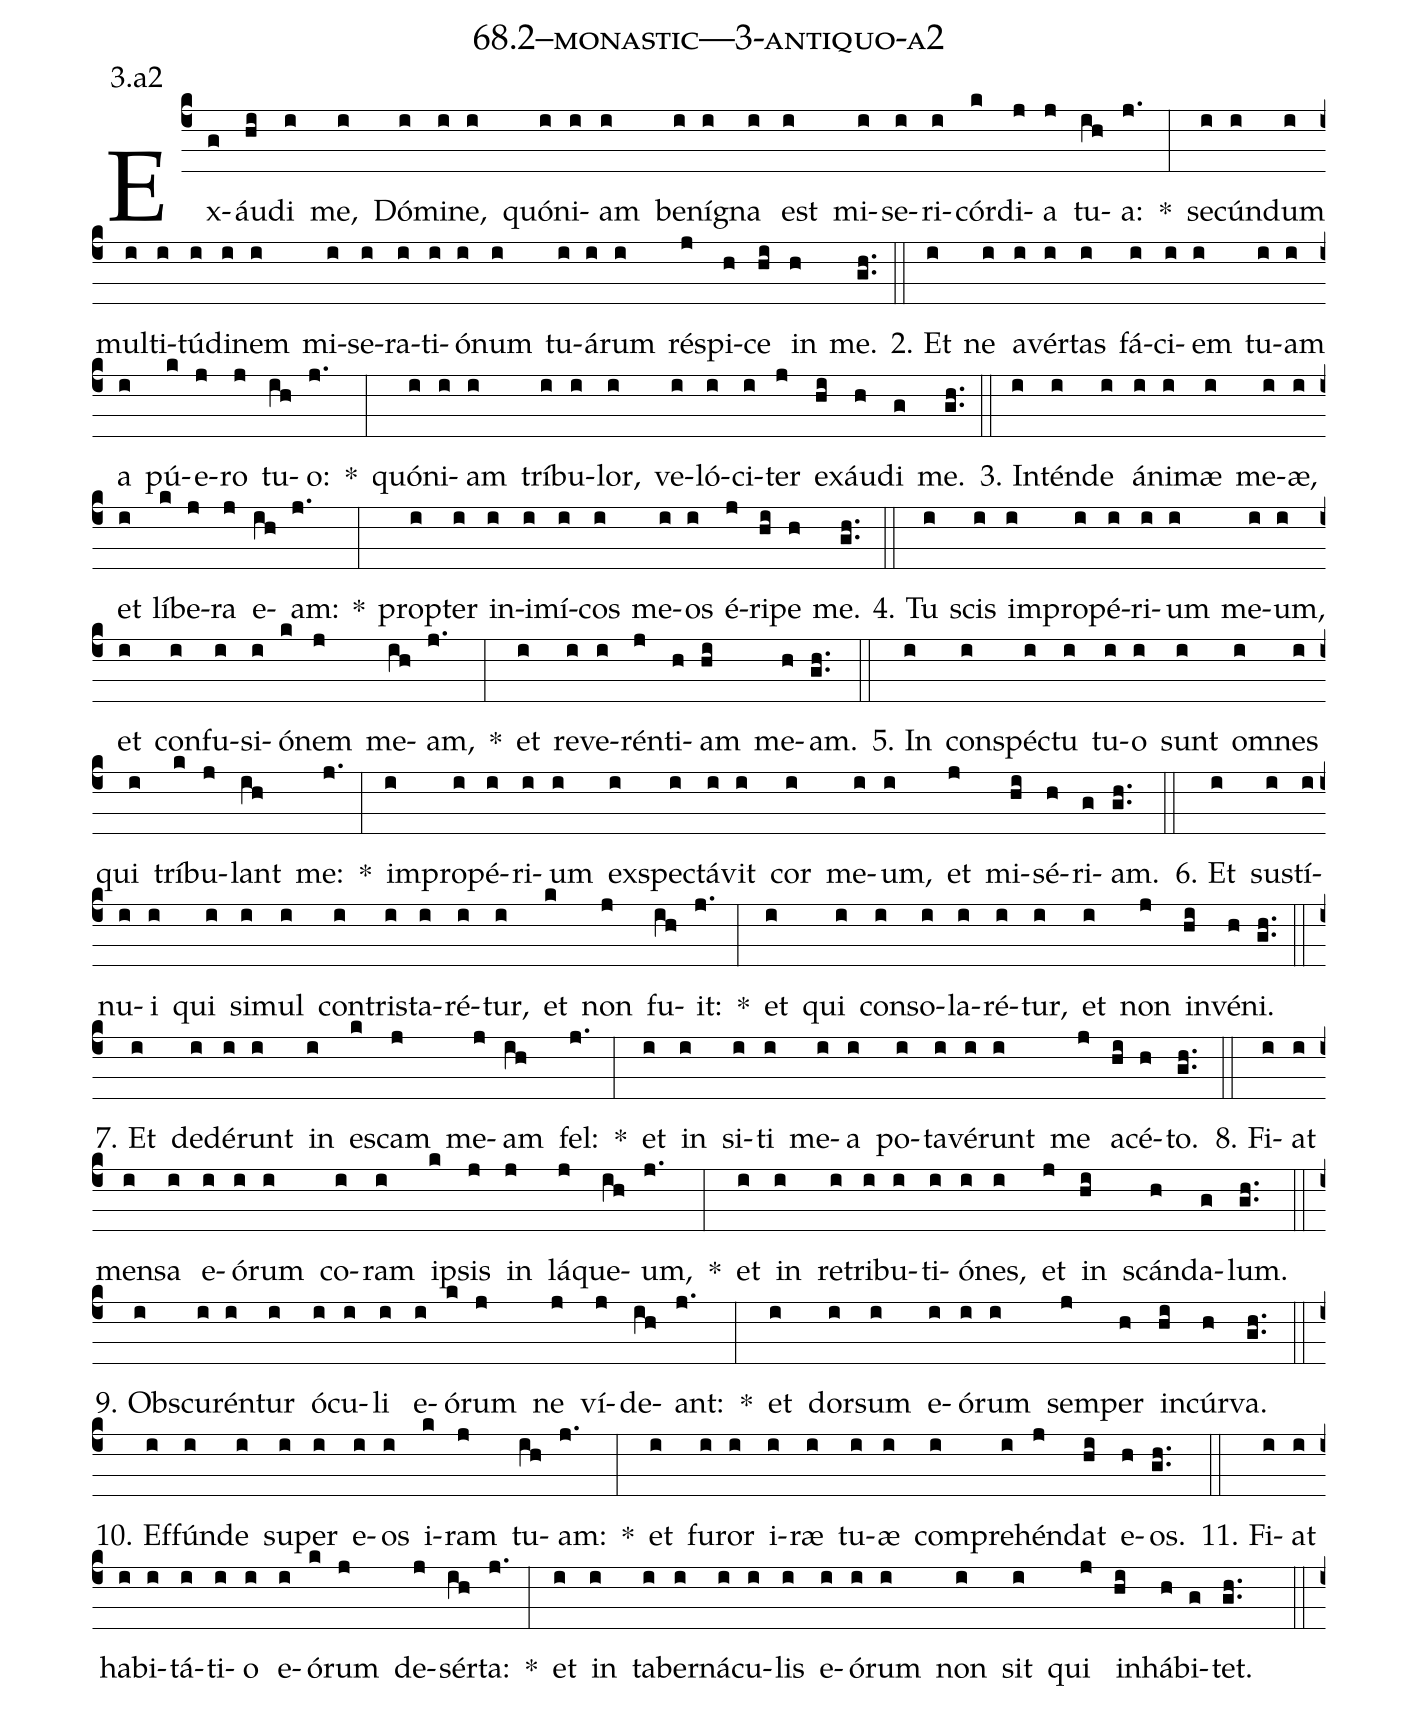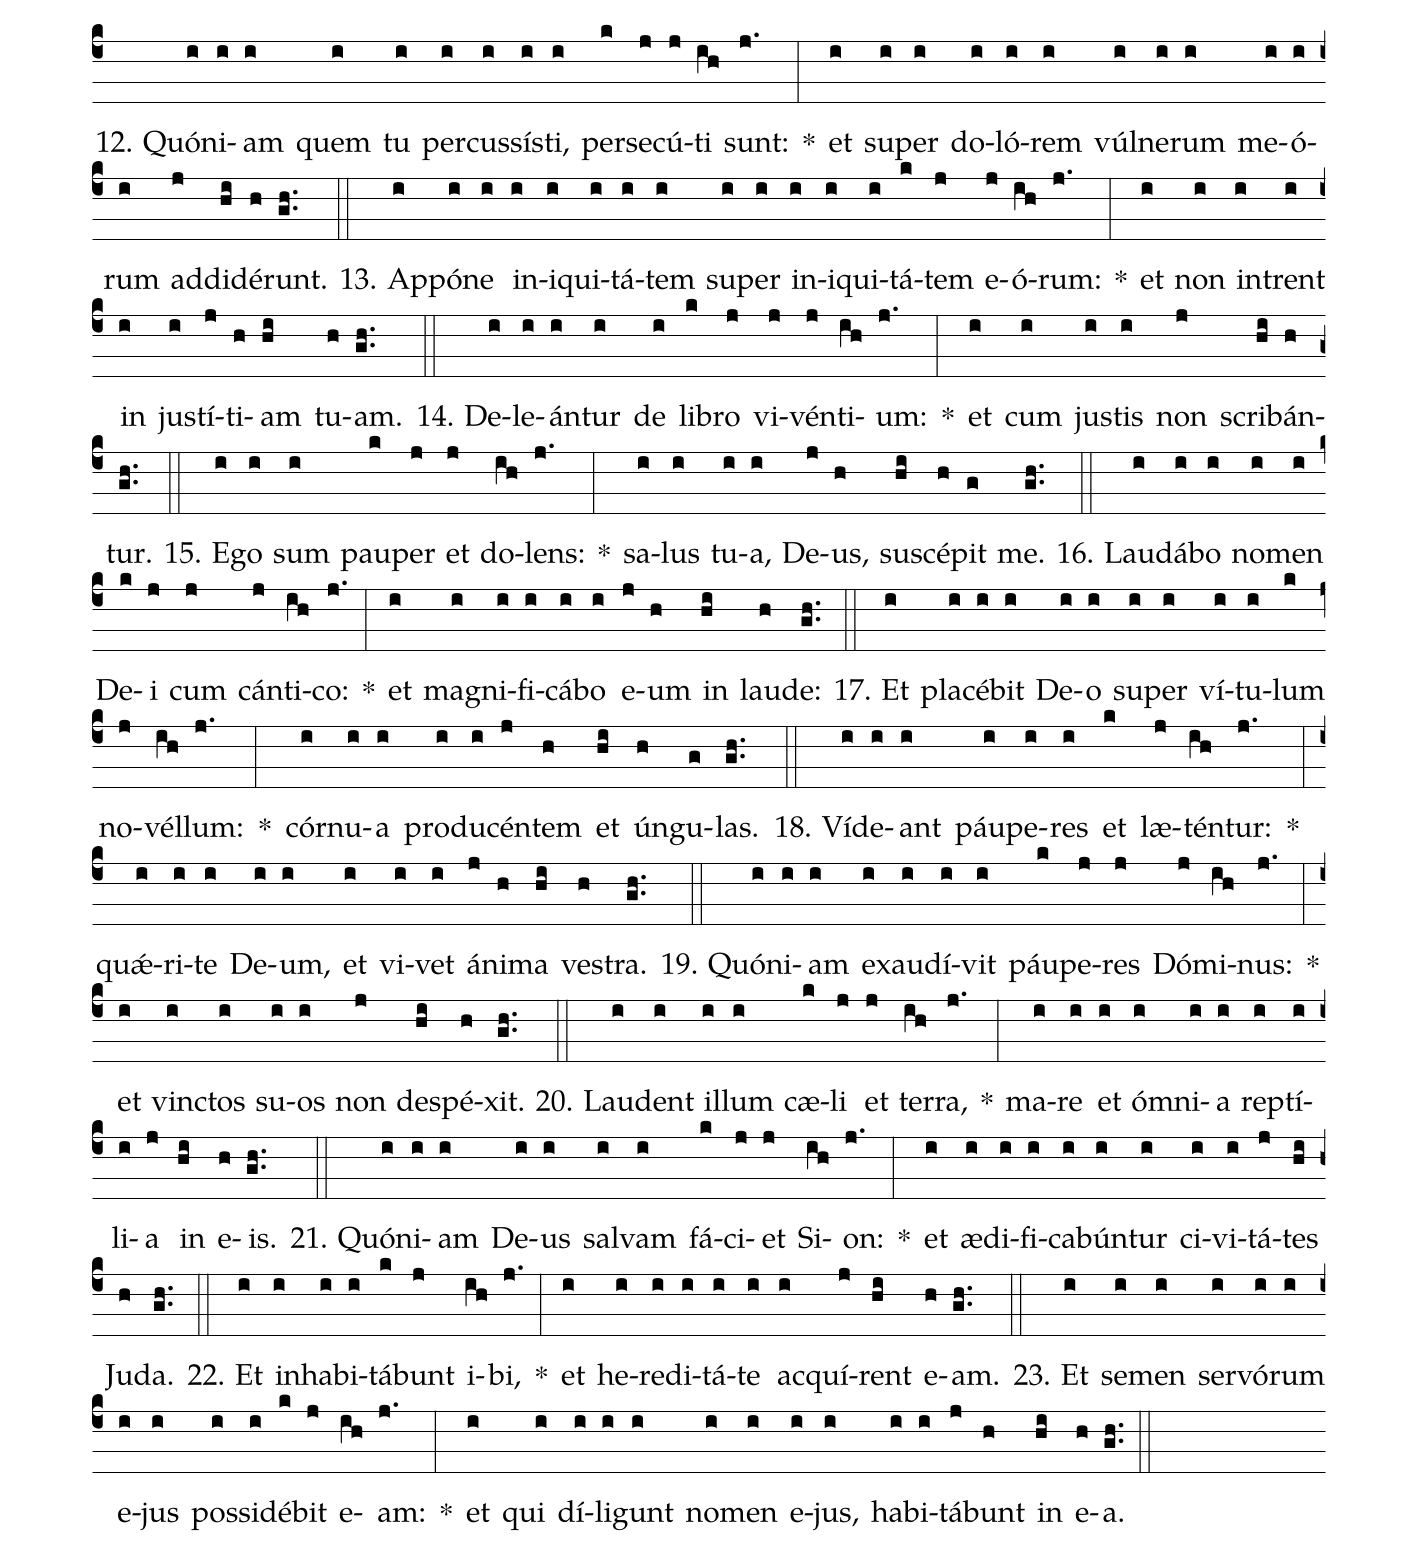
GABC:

name: 68.2--monastic---3-antiquo-a2;
annotation: 3.a2;
%%
(c4)Ex(g)áu(hi)di(i) me,(i) Dó(i)mi(i)ne,(i) quón(i)i(i)am(i) be(i)ní(i)gna(i) est(i) mi(i)se(i)ri(i)cór(k)di(j)a(j) tu(ih)a:(j.) *(:) se(i)cún(i)dum(i) mul(i)ti(i)tú(i)di(i)nem(i) mi(i)se(i)ra(i)ti(i)ó(i)num(i) tu(i)á(i)rum(i) ré(j)spi(h)ce(hi) in(h) me.(gh..) (::)
2. Et(i) ne(i) a(i)vér(i)tas(i) fá(i)ci(i)em(i) tu(i)am(i) a(i) pú(k)e(j)ro(j) tu(ih)o:(j.) *(:) quón(i)i(i)am(i) trí(i)bu(i)lor,(i) ve(i)ló(i)ci(i)ter(j) ex(hi)áu(h)di(g) me.(gh..) (::)
3. In(i)tén(i)de(i) á(i)ni(i)mæ(i) me(i)æ,(i) et(i) lí(k)be(j)ra(j) e(ih)am:(j.) *(:) prop(i)ter(i) in(i)i(i)mí(i)cos(i) me(i)os(i) é(j)ri(hi)pe(h) me.(gh..) (::)
4. Tu(i) scis(i) im(i)pro(i)pé(i)ri(i)um(i) me(i)um,(i) et(i) con(i)fu(i)si(i)ó(k)nem(j) me(ih)am,(j.) *(:) et(i) re(i)ve(i)rén(j)ti(h)am(hi) me(h)am.(gh..) (::)
5. In(i) con(i)spéc(i)tu(i) tu(i)o(i) sunt(i) om(i)nes(i) qui(i) trí(k)bu(j)lant(ih) me:(j.) *(:) im(i)pro(i)pé(i)ri(i)um(i) ex(i)spec(i)tá(i)vit(i) cor(i) me(i)um,(i) et(j) mi(hi)sé(h)ri(g)am.(gh..) (::)
6. Et(i) sus(i)tí(i)nu(i)i(i) qui(i) si(i)mul(i) con(i)tris(i)ta(i)ré(i)tur,(i) et(k) non(j) fu(ih)it:(j.) *(:) et(i) qui(i) con(i)so(i)la(i)ré(i)tur,(i) et(i) non(j) in(hi)vé(h)ni.(gh..) (::)
7. Et(i) de(i)dé(i)runt(i) in(i) es(k)cam(j) me(j)am(ih) fel:(j.) *(:) et(i) in(i) si(i)ti(i) me(i)a(i) po(i)ta(i)vé(i)runt(i) me(j) a(hi)cé(h)to.(gh..) (::)
8. Fi(i)at(i) men(i)sa(i) e(i)ó(i)rum(i) co(i)ram(i) ip(k)sis(j) in(j) lá(j)que(ih)um,(j.) *(:) et(i) in(i) re(i)tri(i)bu(i)ti(i)ó(i)nes,(i) et(j) in(hi) scán(h)da(g)lum.(gh..) (::)
9. Obs(i)cu(i)rén(i)tur(i) ó(i)cu(i)li(i) e(i)ó(k)rum(j) ne(j) ví(j)de(ih)ant:(j.) *(:) et(i) dor(i)sum(i) e(i)ó(i)rum(i) sem(j)per(h) in(hi)cúr(h)va.(gh..) (::)
10. Ef(i)fún(i)de(i) su(i)per(i) e(i)os(i) i(k)ram(j) tu(ih)am:(j.) *(:) et(i) fu(i)ror(i) i(i)ræ(i) tu(i)æ(i) com(i)pre(i)hén(j)dat(hi) e(h)os.(gh..) (::)
11. Fi(i)at(i) ha(i)bi(i)tá(i)ti(i)o(i) e(i)ó(k)rum(j) de(j)sér(ih)ta:(j.) *(:) et(i) in(i) ta(i)ber(i)ná(i)cu(i)lis(i) e(i)ó(i)rum(i) non(i) sit(i) qui(j) in(hi)há(h)bi(g)tet.(gh..) (::)
12. Quón(i)i(i)am(i) quem(i) tu(i) per(i)cus(i)sís(i)ti,(i) per(k)se(j)cú(j)ti(ih) sunt:(j.) *(:) et(i) su(i)per(i) do(i)ló(i)rem(i) vúl(i)ne(i)rum(i) me(i)ó(i)rum(i) ad(j)di(hi)dé(h)runt.(gh..) (::)
13. Ap(i)pó(i)ne(i) in(i)i(i)qui(i)tá(i)tem(i) su(i)per(i) in(i)i(i)qui(i)tá(k)tem(j) e(j)ó(ih)rum:(j.) *(:) et(i) non(i) in(i)trent(i) in(i) jus(i)tí(j)ti(h)am(hi) tu(h)am.(gh..) (::)
14. De(i)le(i)án(i)tur(i) de(i) li(k)bro(j) vi(j)vén(j)ti(ih)um:(j.) *(:) et(i) cum(i) jus(i)tis(i) non(j) scri(hi)bán(h)tur.(gh..) (::)
15. E(i)go(i) sum(i) pau(k)per(j) et(j) do(ih)lens:(j.) *(:) sa(i)lus(i) tu(i)a,(i) De(j)us,(h) su(hi)scé(h)pit(g) me.(gh..) (::)
16. Lau(i)dá(i)bo(i) no(i)men(i) De(k)i(j) cum(j) cán(j)ti(ih)co:(j.) *(:) et(i) ma(i)gni(i)fi(i)cá(i)bo(i) e(j)um(h) in(hi) lau(h)de:(gh..) (::)
17. Et(i) pla(i)cé(i)bit(i) De(i)o(i) su(i)per(i) ví(i)tu(i)lum(k) no(j)vél(ih)lum:(j.) *(:) cór(i)nu(i)a(i) pro(i)du(i)cén(j)tem(h) et(hi) ún(h)gu(g)las.(gh..) (::)
18. Ví(i)de(i)ant(i) páu(i)pe(i)res(i) et(k) læ(j)tén(ih)tur:(j.) *(:) quǽ(i)ri(i)te(i) De(i)um,(i) et(i) vi(i)vet(i) á(j)ni(h)ma(hi) ves(h)tra.(gh..) (::)
19. Quón(i)i(i)am(i) ex(i)au(i)dí(i)vit(i) páu(k)pe(j)res(j) Dó(j)mi(ih)nus:(j.) *(:) et(i) vinc(i)tos(i) su(i)os(i) non(j) de(hi)spé(h)xit.(gh..) (::)
20. Lau(i)dent(i) il(i)lum(i) cæ(k)li(j) et(j) ter(ih)ra,(j.) *(:) ma(i)re(i) et(i) óm(i)ni(i)a(i) rep(i)tí(i)li(i)a(j) in(hi) e(h)is.(gh..) (::)
21. Quón(i)i(i)am(i) De(i)us(i) sal(i)vam(i) fá(k)ci(j)et(j) Si(ih)on:(j.) *(:) et(i) æ(i)di(i)fi(i)ca(i)bún(i)tur(i) ci(i)vi(i)tá(j)tes(hi) Ju(h)da.(gh..) (::)
22. Et(i) in(i)ha(i)bi(i)tá(k)bunt(j) i(ih)bi,(j.) *(:) et(i) he(i)re(i)di(i)tá(i)te(i) ac(i)quí(j)rent(hi) e(h)am.(gh..) (::)
23. Et(i) se(i)men(i) ser(i)vó(i)rum(i) e(i)jus(i) pos(i)si(i)dé(k)bit(j) e(ih)am:(j.) *(:) et(i) qui(i) dí(i)li(i)gunt(i) no(i)men(i) e(i)jus,(i) ha(i)bi(i)tá(j)bunt(h) in(hi) e(h)a.(gh..) (::)
